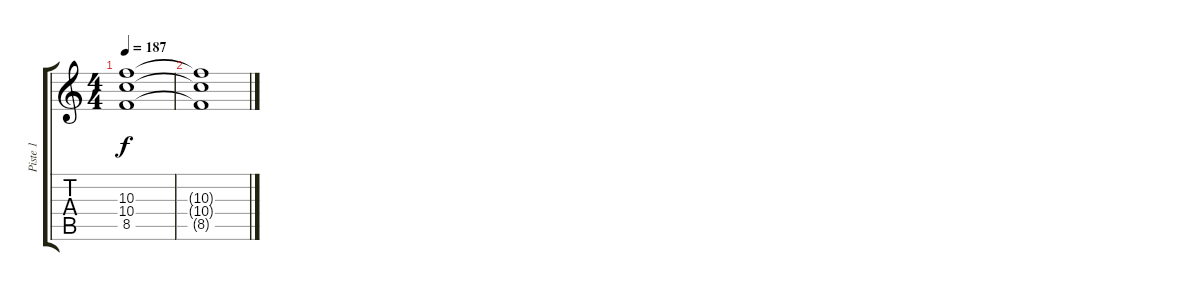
\track ("Piste 1" "Piste 1") {instrument overdrivenguitar}
\staff {score tabs}
\tuning (E4 B3 G3 D3 A2 E2) {hide}
\ts (4 4)
\tempo 187
\clef g2
\ks c
(10.3{t} 10.4{t} 8.5{t}).1{dy f} |
(10.3{t} 10.4{t} 8.5{t}).1
